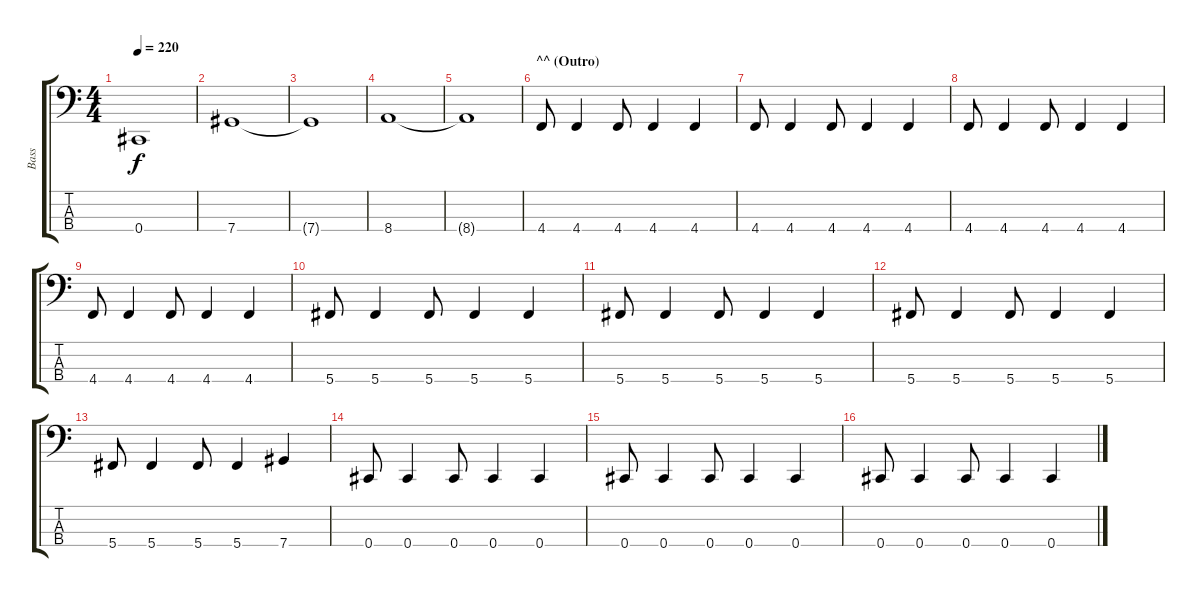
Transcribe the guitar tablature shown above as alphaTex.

\track ("Bass" "Bass") {instrument electricbasspick}
\staff {score tabs}
\tuning (Gb2 Db2 Ab1 Db1) {hide}
\ts (4 4)
\tempo 220
\clef f4
\ks c
0.4{t}.1{dy f} |
7.4.1 |
7.4{t}.1 |
8.4.1 |
8.4{t}.1 |
\section ("" "^^ (Outro)")
4.4.8 4.4.4 4.4.8 4.4.4 4.4.4 |
4.4.8 4.4.4 4.4.8 4.4.4 4.4.4 |
4.4.8 4.4.4 4.4.8 4.4.4 4.4.4 |
4.4.8 4.4.4 4.4.8 4.4.4 4.4.4 |
5.4.8 5.4.4 5.4.8 5.4.4 5.4.4 |
5.4.8 5.4.4 5.4.8 5.4.4 5.4.4 |
5.4.8 5.4.4 5.4.8 5.4.4 5.4.4 |
5.4.8 5.4.4 5.4.8 5.4.4 7.4.4 |
0.4.8 0.4.4 0.4.8 0.4.4 0.4.4 |
0.4.8 0.4.4 0.4.8 0.4.4 0.4.4 |
0.4.8 0.4.4 0.4.8 0.4.4 0.4.4
